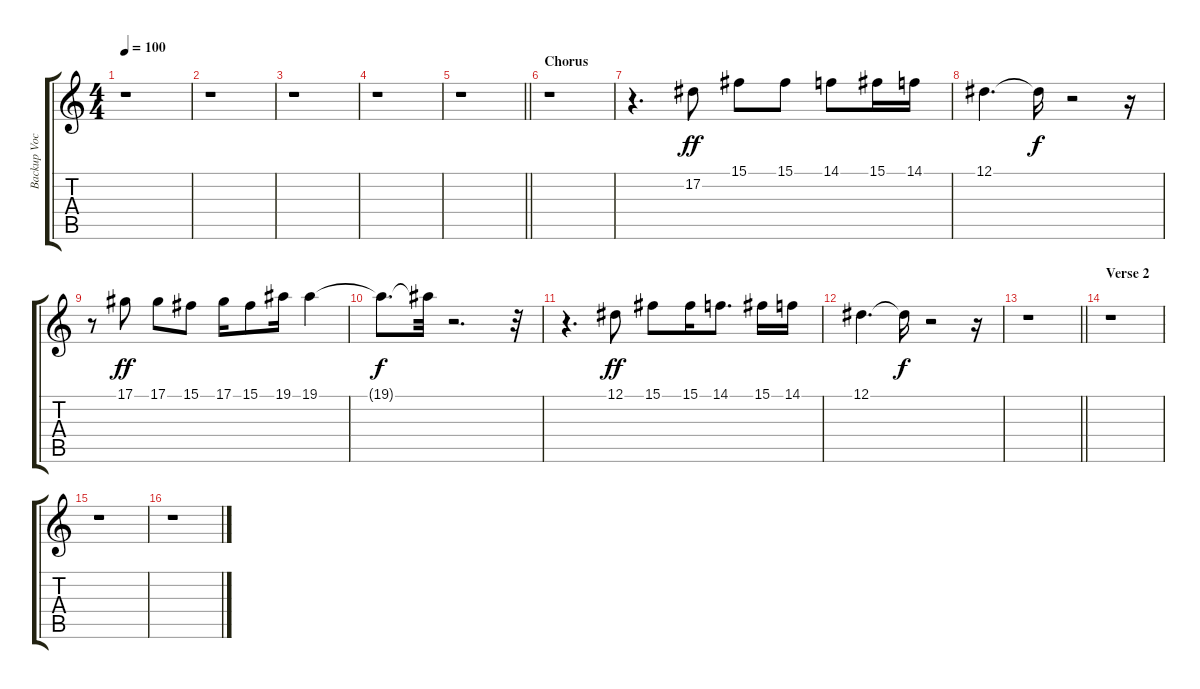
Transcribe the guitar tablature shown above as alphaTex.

\track ("Backup Vocals" "Backup Voc") {instrument voiceoohs}
\staff {score tabs}
\tuning (Eb4 Bb3 Gb3 Db3 Ab2 Eb2) {hide}
\ts (4 4)
\tempo 100
\clef g2
\ks c
r.1{dy ff} |
r.1 |
r.1 |
r.1 |
\barLineRight lightlight
r.1 |
\section ("" "Chorus")
r.1 |
r.4{d} 17.2.8 15.1.8 15.1.8 14.1.8 15.1.16 14.1.16 |
12.1.4{d} 12.1{t}.16{dy f} r.2 r.16 |
r.8 17.1.8{dy ff} 17.1.8 15.1.8 17.1.16 15.1.8 19.1.16 19.1.4 |
19.1{t}.8{d dy f} 19.1{t}.32 r.2{d} r.32 |
r.4{d} 12.1.8{dy ff} 15.1.8 15.1.16 14.1.8{d} 15.1.16 14.1.16 |
12.1.4{d} 12.1{t}.16{dy f} r.2 r.16 |
\barLineRight lightlight
r.1 |
\section ("" "Verse 2")
r.1 |
r.1 |
r.1
